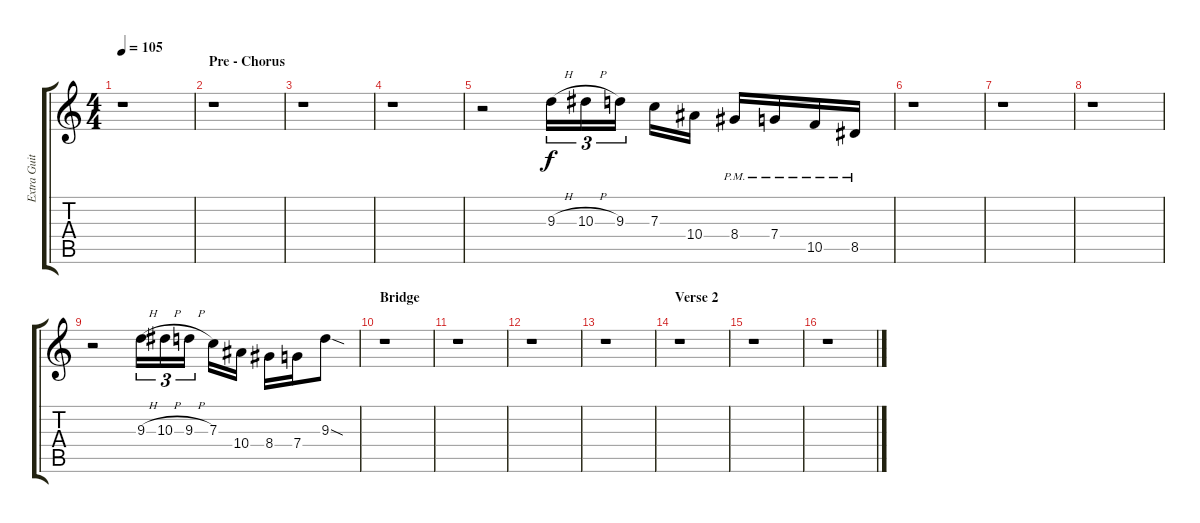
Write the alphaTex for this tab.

\track ("Extra Guitar" "Extra Guit") {instrument distortionguitar}
\staff {score tabs}
\tuning (D4 A3 F3 C3 G2 D2) {hide}
\ts (4 4)
\tempo 105
\clef g2
\ks c
r.1{dy f} |
\section ("" "Pre - Chorus")
r.1 |
r.1 |
r.1 |
r.2 9.3{h}.16{tu (3 2)} 10.3{h}.16{tu (3 2)} 9.3.16{tu (3 2)} 7.3.16 10.4.16 8.4{pm}.16 7.4{pm}.16 10.5{pm}.16 8.5{pm}.16 |
r.1 |
r.1 |
r.1 |
r.2 9.3{h}.16{tu (3 2)} 10.3{h}.16{tu (3 2)} 9.3{h}.16{tu (3 2)} 7.3.16 10.4.16 8.4.16 7.4.16 9.3{sod}.8 |
\section ("" "Bridge")
r.1 |
r.1 |
r.1 |
r.1 |
\section ("" "Verse 2")
r.1 |
r.1 |
r.1
